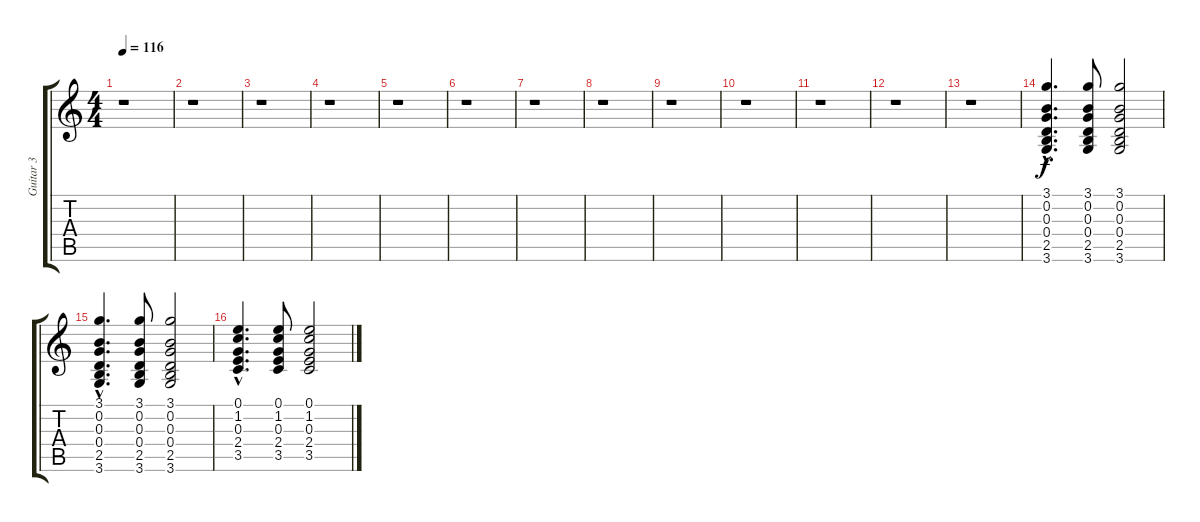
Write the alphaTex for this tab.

\track ("Guitar 3" "Guitar 3") {instrument acousticguitarnylon}
\staff {score tabs}
\tuning (E4 B3 G3 D3 A2 E2) {hide}
\ts (4 4)
\tempo 116
\clef g2
\ks c
r.1{dy f} |
r.1 |
r.1 |
r.1 |
r.1 |
r.1 |
r.1 |
r.1 |
r.1 |
r.1 |
r.1 |
r.1 |
r.1 |
(3.1{hac} 0.2{hac} 0.3{hac} 0.4{hac} 2.5{hac} 3.6{hac}).4{d} (3.1 0.2 0.3 0.4 2.5 3.6).8 (3.1 0.2 0.3 0.4 2.5 3.6).2 |
(3.1{hac} 0.2{hac} 0.3{hac} 0.4{hac} 2.5{hac} 3.6{hac}).4{d} (3.1 0.2 0.3 0.4 2.5 3.6).8 (3.1 0.2 0.3 0.4 2.5 3.6).2 |
(0.1{hac} 1.2{hac} 0.3{hac} 2.4{hac} 3.5{hac}).4{d} (0.1 1.2 0.3 2.4 3.5).8 (0.1 1.2 0.3 2.4 3.5).2
